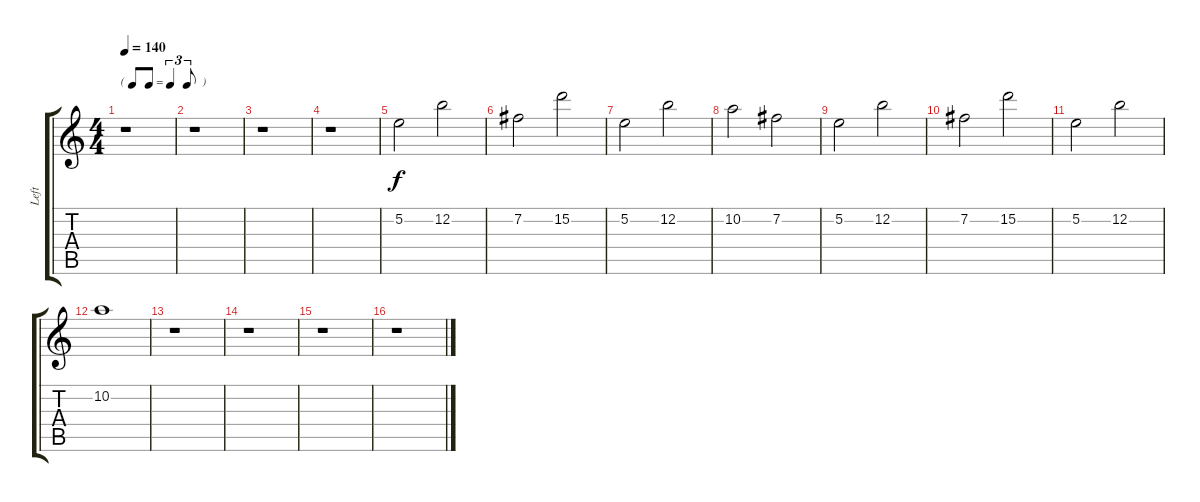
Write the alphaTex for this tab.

\track ("Left" "Left") {instrument overdrivenguitar}
\staff {score tabs}
\tuning (E4 B3 G3 D3 A2 E2) {hide}
\ts (4 4)
\tf triplet8th
\tempo 140
\clef g2
\ks c
r.1{dy f} |
r.1 |
r.1 |
r.1 |
5.2.2 12.2.2 |
7.2.2 15.2.2 |
5.2.2 12.2.2 |
10.2.2 7.2.2 |
5.2.2 12.2.2 |
7.2.2 15.2.2 |
5.2.2 12.2.2 |
10.2.1 |
r.1 |
r.1 |
r.1 |
r.1
